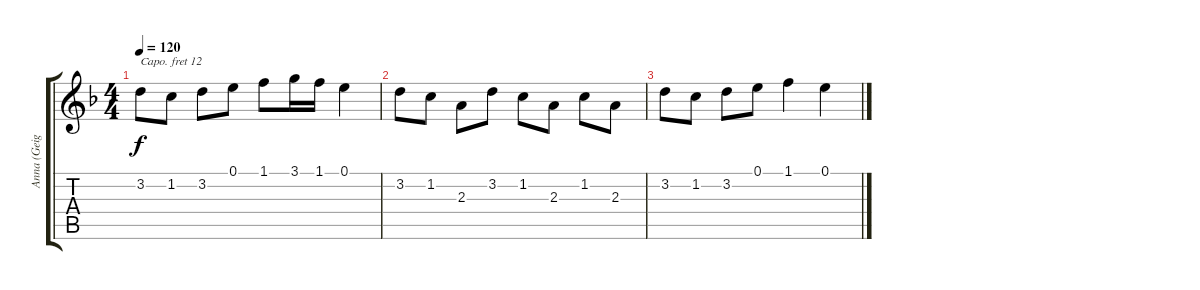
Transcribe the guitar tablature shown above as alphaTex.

\track ("Anna (Geige)" "Anna (Geig") {instrument violin}
\staff {score tabs}
\capo 12
\tuning (E4 B3 G3 D3 A2 E2) {hide}
\ts (4 4)
\tempo 120
\clef g2
\ks f
3.2.8{dy f} 1.2.8 3.2.8 0.1.8 1.1.8 3.1.16 1.1.16 0.1.4 |
3.2.8 1.2.8 2.3.8 3.2.8 1.2.8 2.3.8 1.2.8 2.3.8 |
3.2.8 1.2.8 3.2.8 0.1.8 1.1.4 0.1.4
